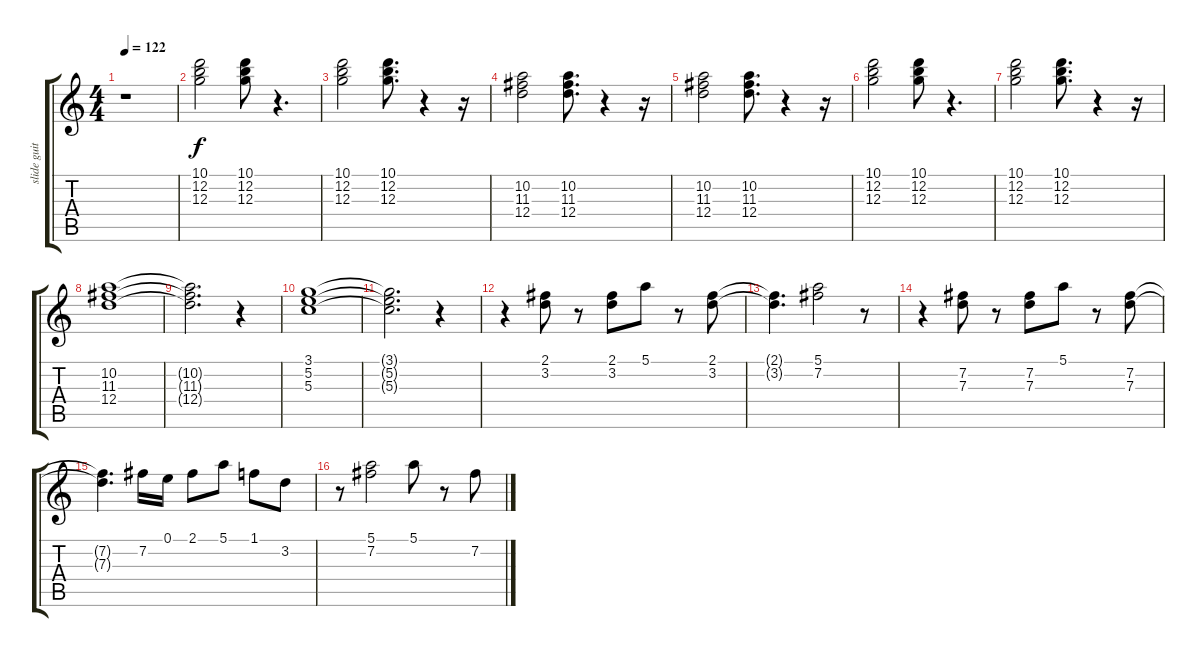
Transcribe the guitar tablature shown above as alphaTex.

\track ("slide guitar" "slide guit") {instrument overdrivenguitar}
\staff {score tabs}
\tuning (E4 B3 G3 D3 A2 E2) {hide}
\ts (4 4)
\tempo 122
\clef g2
\ks c
r.1{dy f} |
(10.1 12.2 12.3).2 (10.1 12.2 12.3).8 r.4{d} |
(10.1 12.2 12.3).2 (10.1 12.2 12.3).8{d} r.4 r.16 |
(10.2 11.3 12.4).2 (10.2 11.3 12.4).8{d} r.4 r.16 |
(10.2 11.3 12.4).2 (10.2 11.3 12.4).8{d} r.4 r.16 |
(10.1 12.2 12.3).2 (10.1 12.2 12.3).8 r.4{d} |
(10.1 12.2 12.3).2 (10.1 12.2 12.3).8{d} r.4 r.16 |
(10.2 11.3 12.4).1 |
(10.2{t} 11.3{t} 12.4{t}).2{d} r.4 |
(3.1 5.2 5.3).1 |
(3.1{t} 5.2{t} 5.3{t}).2{d} r.4 |
r.4 (2.1 3.2).8 r.8 (2.1 3.2).8 5.1.8 r.8 (2.1 3.2).8 |
(2.1{t} 3.2{t}).4{d} (5.1 7.2).2 r.8 |
r.4 (7.2 7.3).8 r.8 (7.2 7.3).8 5.1.8 r.8 (7.2 7.3).8 |
(7.2{t} 7.3{t}).4{d} 7.2.16 0.1.16 2.1.8 5.1.8 1.1.8 3.2.8 |
r.8 (5.1 7.2).2 5.1.8 r.8 7.2.8
